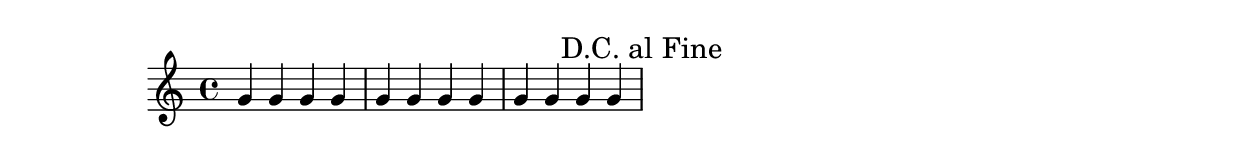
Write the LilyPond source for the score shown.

%%  Do not edit this file; it is auto-generated from LSR!
\version "2.11.23"

\header { texidoc = "
By default, rehearsal marks specified at the end of a line are printed
at the beginning of the next line (even if it is the end of the piece,
in such case the mark isn't printed at all).

To avoid this, override the #'break-visibility property of the
RehearsalMark object, like in the following snippet.
" }

\paper{ ragged-right=##t }
\relative g' {
 g4 g g g | g g g g | g g g g |
  \override Score.RehearsalMark #'break-visibility = #begin-of-line-invisible
 \mark "D.C. al Fine"
}
